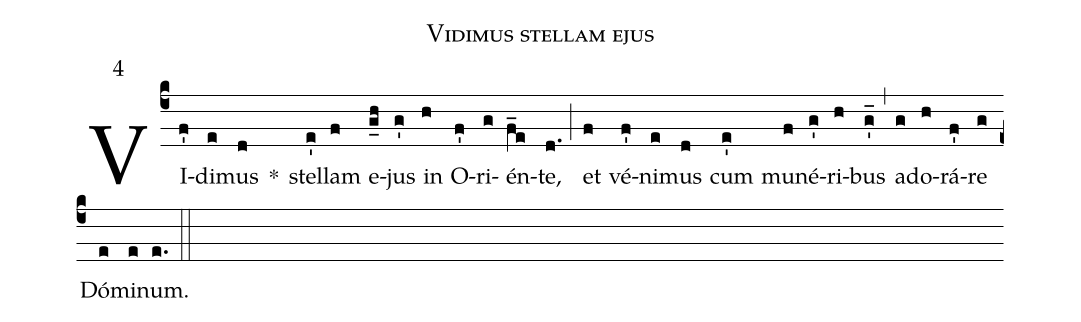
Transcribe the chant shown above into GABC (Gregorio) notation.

name:Vidimus stellam ejus;
mode:4;
annotation:4;
office-part:Antiphonae;
%%
(c4) VI(f')di(e)mus(d) *() stel(e')lam(f) e(g_h)jus(g') in(h) O(f')ri(g)én(f_e)te,(d.) (;) et(f) vé(f')ni(e)mus(d) cum(e') mu(f)né(g')ri(h)bus(g'_) (,) ad(g)o(h)rá(f')re(g) Dó(e)mi(e)num.(e.) (::)
